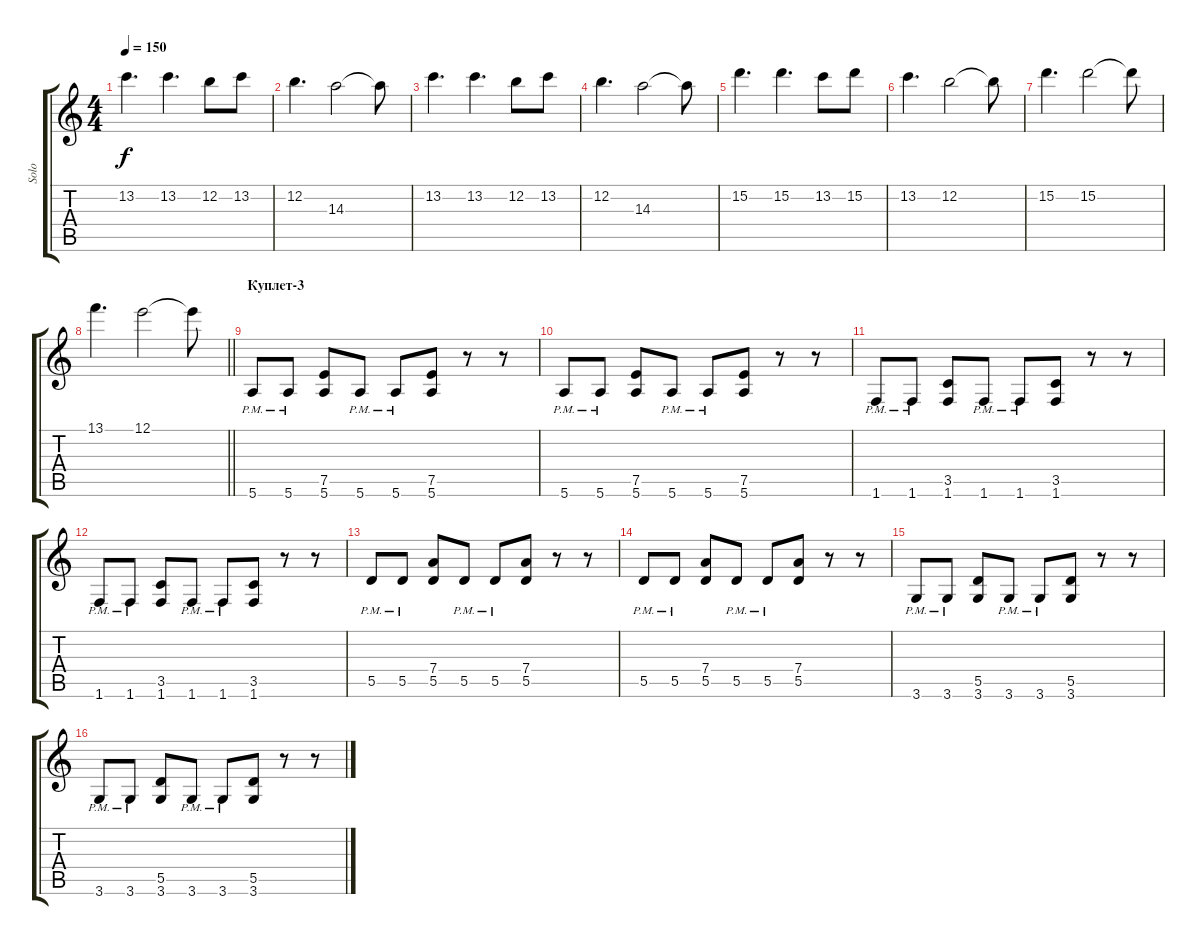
\track ("Solo" "Solo") {instrument distortionguitar}
\staff {score tabs}
\tuning (E4 B3 G3 D3 A2 E2) {hide}
\ts (4 4)
\tempo 150
\clef g2
\ks c
13.2.4{d dy f} 13.2.4{d} 12.2.8 13.2.8 |
12.2.4{d} 14.3.2 14.3{t}.8 |
13.2.4{d} 13.2.4{d} 12.2.8 13.2.8 |
12.2.4{d} 14.3.2 14.3{t}.8 |
15.2.4{d} 15.2.4{d} 13.2.8 15.2.8 |
13.2.4{d} 12.2.2 12.2{t}.8 |
15.2.4{d} 15.2.2 15.2{t}.8 |
\barLineRight lightlight
13.1.4{d} 12.1.2 12.1{t}.8 |
\section ("" "Куплет-3")
5.6{pm}.8 5.6{pm}.8 (7.5 5.6).8 5.6{pm}.8 5.6{pm}.8 (7.5 5.6).8 r.8 r.8 |
5.6{pm}.8 5.6{pm}.8 (7.5 5.6).8 5.6{pm}.8 5.6{pm}.8 (7.5 5.6).8 r.8 r.8 |
1.6{pm}.8 1.6{pm}.8 (3.5 1.6).8 1.6{pm}.8 1.6{pm}.8 (3.5 1.6).8 r.8 r.8 |
1.6{pm}.8 1.6{pm}.8 (3.5 1.6).8 1.6{pm}.8 1.6{pm}.8 (3.5 1.6).8 r.8 r.8 |
5.5{pm}.8 5.5{pm}.8 (7.4 5.5).8 5.5{pm}.8 5.5{pm}.8 (7.4 5.5).8 r.8 r.8 |
5.5{pm}.8 5.5{pm}.8 (7.4 5.5).8 5.5{pm}.8 5.5{pm}.8 (7.4 5.5).8 r.8 r.8 |
3.6{pm}.8 3.6{pm}.8 (5.5 3.6).8 3.6{pm}.8 3.6{pm}.8 (5.5 3.6).8 r.8 r.8 |
3.6{pm}.8 3.6{pm}.8 (5.5 3.6).8 3.6{pm}.8 3.6{pm}.8 (5.5 3.6).8 r.8 r.8
